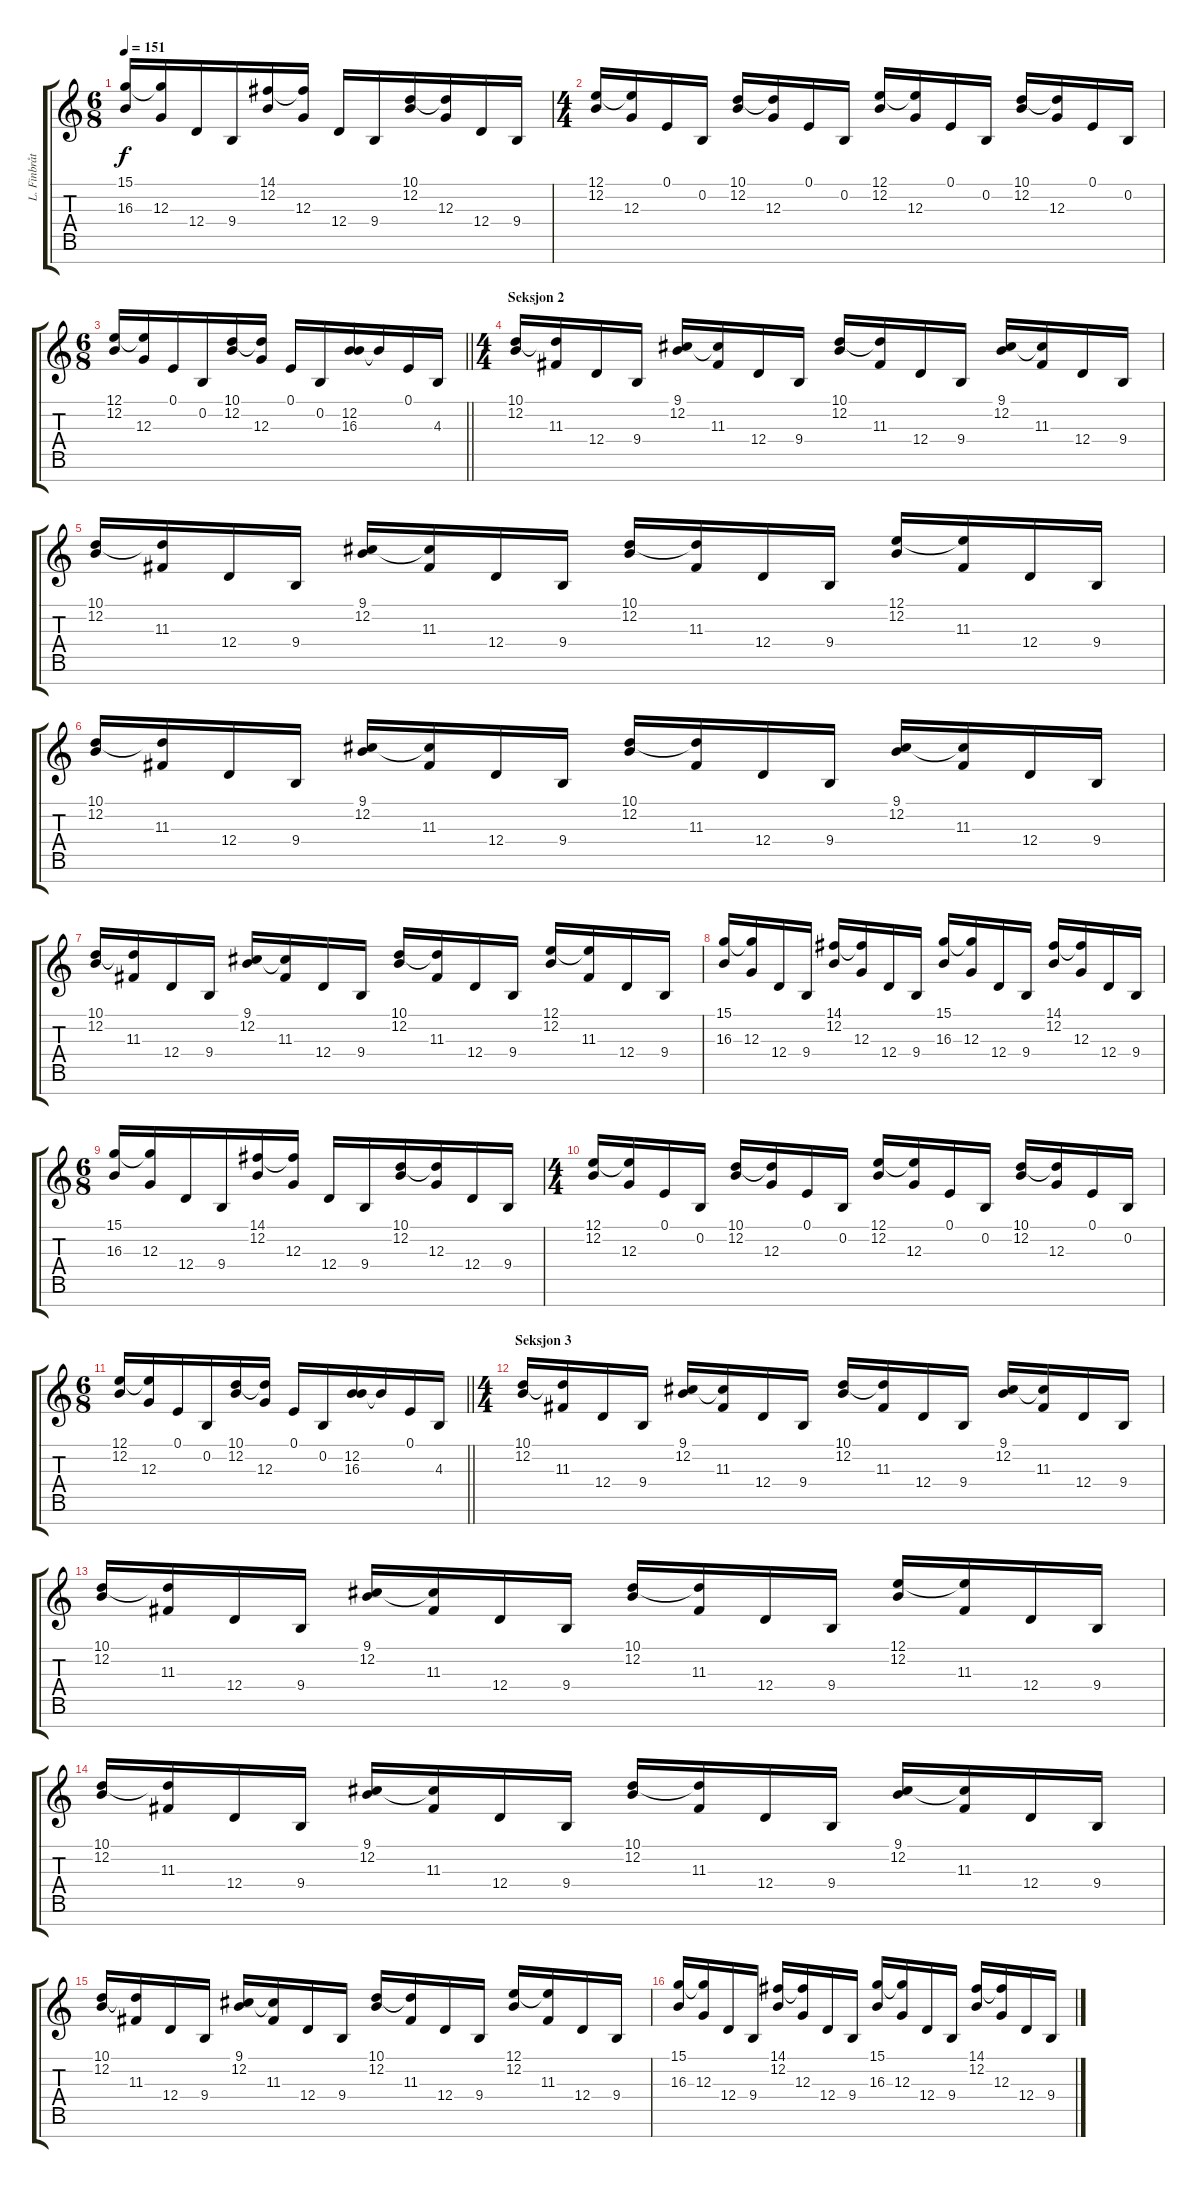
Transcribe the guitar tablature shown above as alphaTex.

\track ("L. Finbråten" "L. Finbråt") {instrument stringensemble1}
\staff {score tabs}
\tuning (E4 B3 G3 D3 A2 E2 B1) {hide}
\ts (6 8)
\tempo 151
\clef g2
\ks c
(15.1 16.3).16{dy f} (15.1{t} 12.3).16 12.4.16 9.4.16 (14.1 12.2).16 (14.1{t} 12.3).16 12.4.16 9.4.16 (10.1 12.2).16 (10.1{t} 12.3).16 12.4.16 9.4.16 |
\ts (4 4)
(12.1 12.2).16 (12.1{t} 12.3).16 0.1.16 0.2.16 (10.1 12.2).16 (10.1{t} 12.3).16 0.1.16 0.2.16 (12.1 12.2).16 (12.1{t} 12.3).16 0.1.16 0.2.16 (10.1 12.2).16 (10.1{t} 12.3).16 0.1.16 0.2.16 |
\ts (6 8)
\barLineRight lightlight
(12.1 12.2).16 (12.1{t} 12.3).16 0.1.16 0.2.16 (10.1 12.2).16 (10.1{t} 12.3).16 0.1.16 0.2.16 (12.2 16.3).16 16.3{t}.16 0.1.16 4.3.16 |
\ts (4 4)
\section ("" "Seksjon 2")
(10.1 12.2).16{volume 12 instrument stringensemble1} (10.1{t} 11.3).16 12.4.16 9.4.16 (9.1 12.2).16 (9.1{t} 11.3).16 12.4.16 9.4.16 (10.1 12.2).16 (10.1{t} 11.3).16 12.4.16 9.4.16 (9.1 12.2).16 (9.1{t} 11.3).16 12.4.16 9.4.16 |
(10.1 12.2).16 (10.1{t} 11.3).16 12.4.16 9.4.16 (9.1 12.2).16 (9.1{t} 11.3).16 12.4.16 9.4.16 (10.1 12.2).16 (10.1{t} 11.3).16 12.4.16 9.4.16 (12.1 12.2).16 (12.1{t} 11.3).16 12.4.16 9.4.16 |
(10.1 12.2).16 (10.1{t} 11.3).16 12.4.16 9.4.16 (9.1 12.2).16 (9.1{t} 11.3).16 12.4.16 9.4.16 (10.1 12.2).16 (10.1{t} 11.3).16 12.4.16 9.4.16 (9.1 12.2).16 (9.1{t} 11.3).16 12.4.16 9.4.16 |
(10.1 12.2).16 (10.1{t} 11.3).16 12.4.16 9.4.16 (9.1 12.2).16 (9.1{t} 11.3).16 12.4.16 9.4.16 (10.1 12.2).16 (10.1{t} 11.3).16 12.4.16 9.4.16 (12.1 12.2).16 (12.1{t} 11.3).16 12.4.16 9.4.16 |
(15.1 16.3).16 (15.1{t} 12.3).16 12.4.16 9.4.16 (14.1 12.2).16 (14.1{t} 12.3).16 12.4.16 9.4.16 (15.1 16.3).16 (15.1{t} 12.3).16 12.4.16 9.4.16 (14.1 12.2).16 (14.1{t} 12.3).16 12.4.16 9.4.16 |
\ts (6 8)
(15.1 16.3).16 (15.1{t} 12.3).16 12.4.16 9.4.16 (14.1 12.2).16 (14.1{t} 12.3).16 12.4.16 9.4.16 (10.1 12.2).16 (10.1{t} 12.3).16 12.4.16 9.4.16 |
\ts (4 4)
(12.1 12.2).16 (12.1{t} 12.3).16 0.1.16 0.2.16 (10.1 12.2).16 (10.1{t} 12.3).16 0.1.16 0.2.16 (12.1 12.2).16 (12.1{t} 12.3).16 0.1.16 0.2.16 (10.1 12.2).16 (10.1{t} 12.3).16 0.1.16 0.2.16 |
\ts (6 8)
\barLineRight lightlight
(12.1 12.2).16 (12.1{t} 12.3).16 0.1.16 0.2.16 (10.1 12.2).16 (10.1{t} 12.3).16 0.1.16 0.2.16 (12.2 16.3).16 16.3{t}.16 0.1.16 4.3.16 |
\ts (4 4)
\section ("" "Seksjon 3")
(10.1 12.2).16{volume 12 instrument stringensemble1} (10.1{t} 11.3).16 12.4.16 9.4.16 (9.1 12.2).16 (9.1{t} 11.3).16 12.4.16 9.4.16 (10.1 12.2).16 (10.1{t} 11.3).16 12.4.16 9.4.16 (9.1 12.2).16 (9.1{t} 11.3).16 12.4.16 9.4.16 |
(10.1 12.2).16 (10.1{t} 11.3).16 12.4.16 9.4.16 (9.1 12.2).16 (9.1{t} 11.3).16 12.4.16 9.4.16 (10.1 12.2).16 (10.1{t} 11.3).16 12.4.16 9.4.16 (12.1 12.2).16 (12.1{t} 11.3).16 12.4.16 9.4.16 |
(10.1 12.2).16 (10.1{t} 11.3).16 12.4.16 9.4.16 (9.1 12.2).16 (9.1{t} 11.3).16 12.4.16 9.4.16 (10.1 12.2).16 (10.1{t} 11.3).16 12.4.16 9.4.16 (9.1 12.2).16 (9.1{t} 11.3).16 12.4.16 9.4.16 |
(10.1 12.2).16 (10.1{t} 11.3).16 12.4.16 9.4.16 (9.1 12.2).16 (9.1{t} 11.3).16 12.4.16 9.4.16 (10.1 12.2).16 (10.1{t} 11.3).16 12.4.16 9.4.16 (12.1 12.2).16 (12.1{t} 11.3).16 12.4.16 9.4.16 |
(15.1 16.3).16 (15.1{t} 12.3).16 12.4.16 9.4.16 (14.1 12.2).16 (14.1{t} 12.3).16 12.4.16 9.4.16 (15.1 16.3).16 (15.1{t} 12.3).16 12.4.16 9.4.16 (14.1 12.2).16 (14.1{t} 12.3).16 12.4.16 9.4.16
